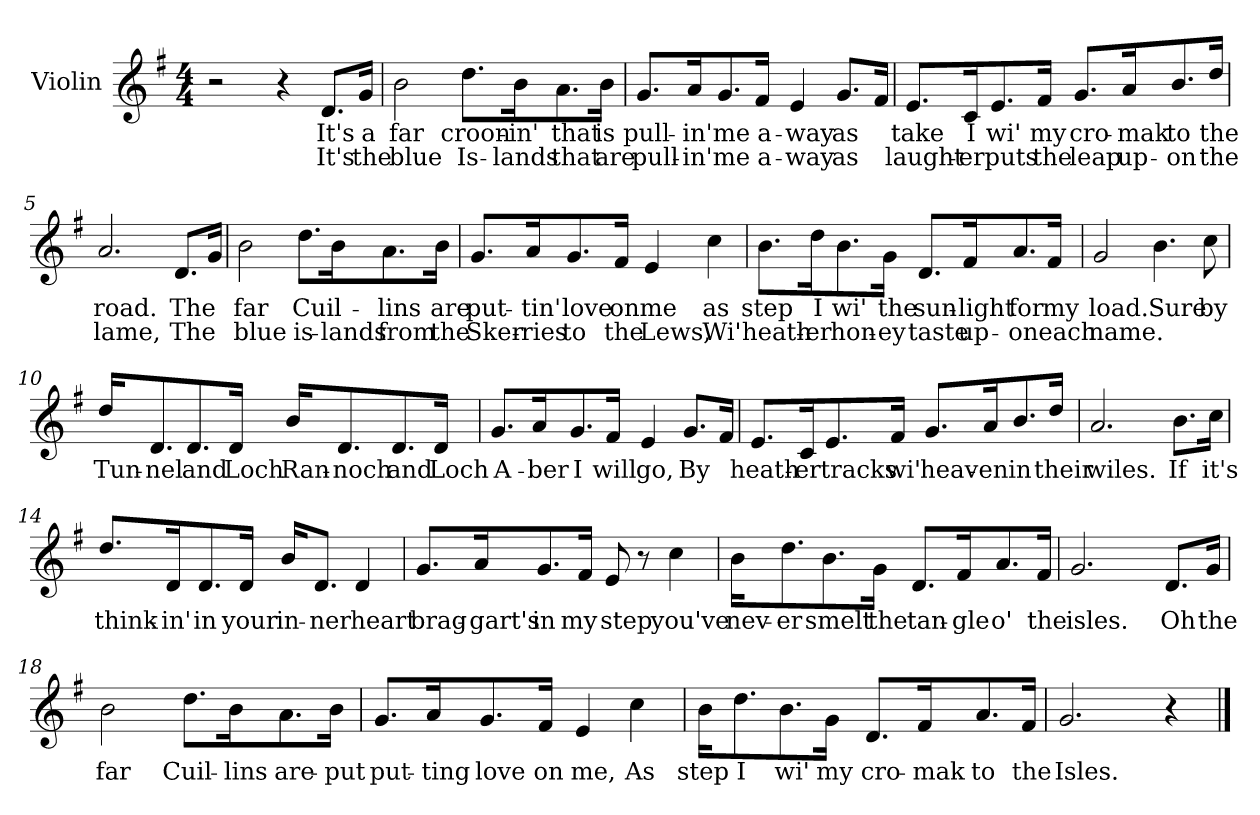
**kern	**text	**text
*part1	*part1	*part1
*staff1	*staff1	*staff1
*I"Violin	*	*
*I'Vln	*	*
*clefG2	*	*
*k[f#]	*	*
*G:	*	*
*M4/4	*	*
=1	=1	=1
2r	.	.
4r	.	.
8.d/L	It's	It's
16g/Jk	a	the
=2	=2	=2
2b\	far	blue
8.dd\L	croon-	Is-
16b\K	-in'	-lands
8.a\	that	that
16b\Jk	is	are
=3	=3	=3
8.g/L	pull-	pull-
16a/K	-in'	-in'
8.g/	me	me
16f#/Jk	a-	a-
4e/	-way	-way
8.g/L	as	as
16f#/Jk	.	.
!!LO:LB:g=z
=4	=4	=4
8.e/L	take	laught-
16c/K	I	-er
8.e/	wi'	puts
16f#/Jk	my	the
8.g/L	cro-	leap
16a/K	-mak	up-
8.b/	to	-on
16dd/Jk	the	the
=5	=5	=5
2.a/	road.	lame,
8.d/L	The	The
16g/Jk	.	.
=6	=6	=6
2b\	far	blue
8.dd\L	Cuil-	is-
16b\K	.	-lands
8.a\	-lins	from
16b\Jk	are	the
!!LO:LB:g=z
=7	=7	=7
8.g/L	put-	Sker-
16a/K	-tin'	-ries
8.g/	love	to
16f#/Jk	on	the
4e/	me	Lews,
4cc\	as	Wi'
=8	=8	=8
8.b\L	step	heath-
16dd\K	I	-er
8.b\	wi'	hon-
16g\Jk	the	-ey
8.d/L	sun-	taste
16f#/K	-light	up-
8.a/	for	-on
16f#/Jk	my	each
=9	=9	=9
2g/	load.	name.
4.b\	Sure	.
8cc\	by	.
!!LO:LB:g=z
=10	=10	=10
16dd/KL	Tun-	.
8.d/	-nel	.
8.d/	and	.
16d/Jk	Loch	.
16b/KL	Ran-	.
8.d/	-noch	.
8.d/	and	.
16d/Jk	Loch	.
=11	=11	=11
8.g/L	A-	.
16a/K	-ber	.
8.g/	I	.
16f#/Jk	will	.
4e/	go,	.
8.g/L	By	.
16f#/Jk	.	.
=12	=12	=12
8.e/L	heath-	.
16c/K	-er	.
8.e/	tracks	.
16f#/Jk	wi'	.
8.g/L	heav-	.
16a/K	-en	.
8.b/	in	.
16dd/Jk	their	.
!!LO:LB:g=z
=13	=13	=13
2.a/	wiles.	.
8.b\L	If	.
16cc\Jk	it's	.
=14	=14	=14
8.dd/L	think-	.
16d/K	-in'	.
8.d/	in	.
16d/Jk	your	.
16b/KL	in-	.
8.d/J	-ner	.
4d/	heart	.
=15	=15	=15
8.g/L	brag-	.
16a/K	-gart's	.
8.g/	in	.
16f#/Jk	my	.
8e/	step	.
8r	.	.
4cc\	you've	.
!!LO:LB:g=z
=16	=16	=16
16b\KL	nev-	.
8.dd\	-er	.
8.b\	smelt	.
16g\Jk	the	.
8.d/L	tan-	.
16f#/K	-gle	.
8.a/	o'	.
16f#/Jk	the	.
=17	=17	=17
2.g/	isles.	.
8.d/L	Oh	.
16g/Jk	the	.
=18	=18	=18
2b\	far	.
8.dd\L	Cuil-	.
16b\K	-lins	.
8.a\	are-	.
16b\Jk	-put	.
!!LO:LB:g=z
=19	=19	=19
8.g/L	put-	.
16a/K	-ting	.
8.g/	love	.
16f#/Jk	on	.
4e/	me,	.
4cc\	As	.
=20	=20	=20
16b\KL	step	.
8.dd\	I	.
8.b\	wi'	.
16g\Jk	my	.
8.d/L	cro-	.
16f#/K	-mak	.
8.a/	to	.
16f#/Jk	the	.
=21	=21	=21
2.g/	Isles.	.
4r	.	.
==	==	==
*-	*-	*-
